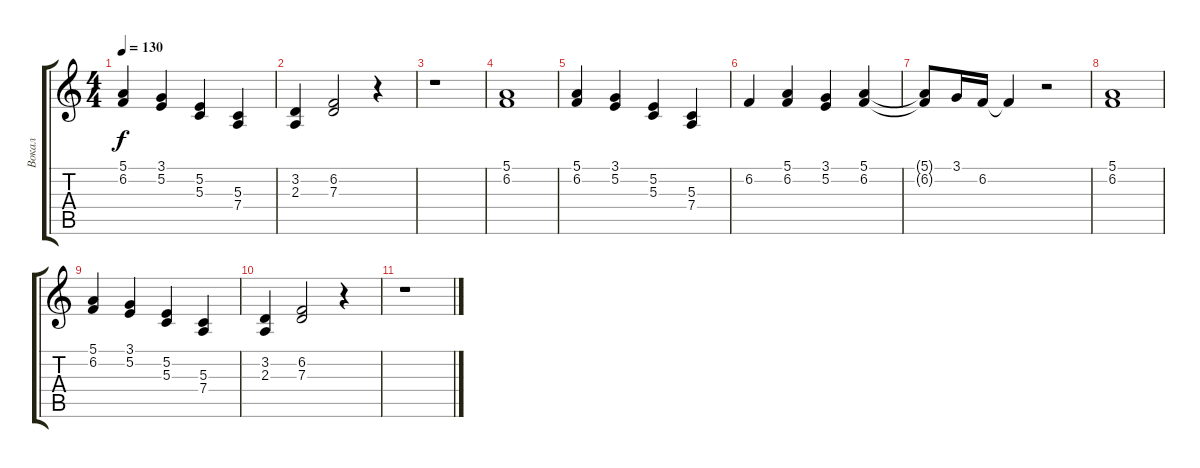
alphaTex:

\track ("Вокал" "Вокал") {instrument drawbarorgan}
\staff {score tabs}
\tuning (E4 B3 G3 D3 A2 E2) {hide}
\ts (4 4)
\tempo 130
\clef g2
\ks c
(5.1 6.2).4{dy f} (3.1 5.2).4 (5.2 5.3).4 (5.3 7.4).4 |
(3.2 2.3).4 (6.2 7.3).2 r.4 |
r.1 |
(5.1 6.2).1 |
(5.1 6.2).4 (3.1 5.2).4 (5.2 5.3).4 (5.3 7.4).4 |
6.2.4 (5.1 6.2).4 (3.1 5.2).4 (5.1 6.2).4 |
(5.1{t} 6.2{t}).8 3.1.16 6.2.16 6.2{t}.4 r.2 |
(5.1 6.2).1 |
(5.1 6.2).4 (3.1 5.2).4 (5.2 5.3).4 (5.3 7.4).4 |
(3.2 2.3).4 (6.2 7.3).2 r.4 |
r.1
